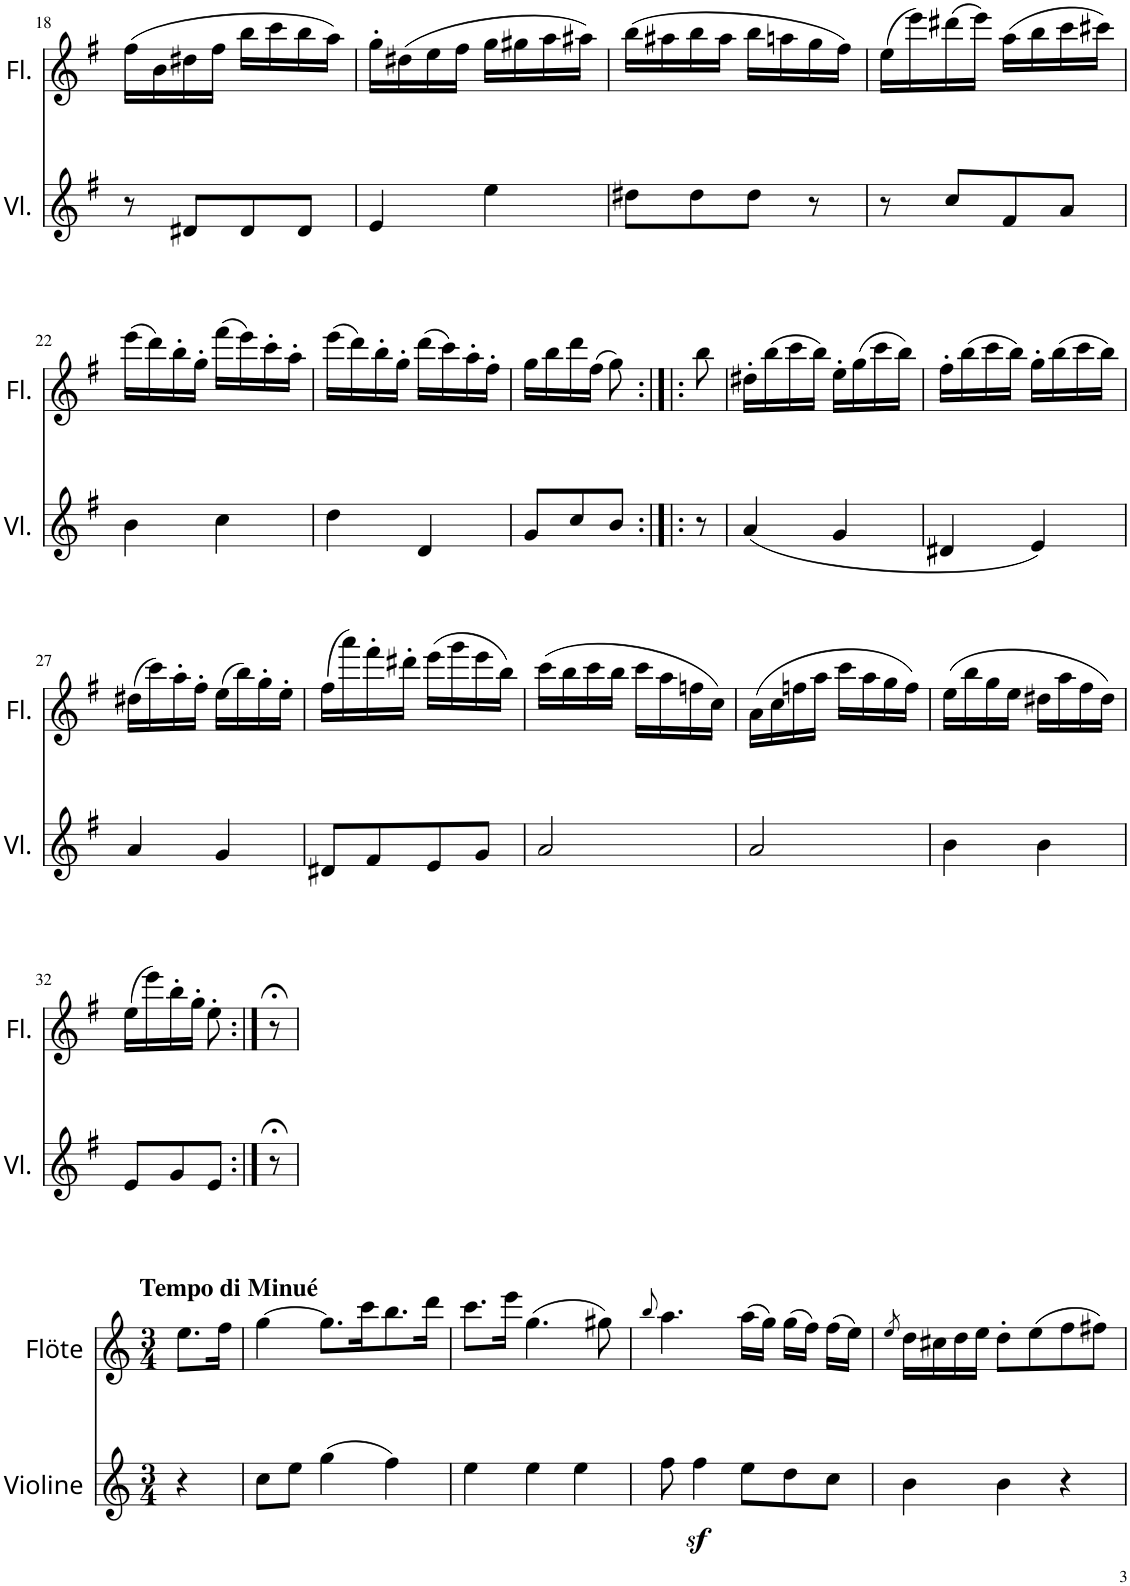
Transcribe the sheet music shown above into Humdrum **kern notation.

**kern	**kern
*part2	*part1
*staff2	*staff1
*I"Violine	*I"Flöte
*I'Vl.	*I'Fl.
!!LO:PB:g=z
*clefG2	*clefG2
*k[f#]	*k[f#]
*M2/4	*M2/4
=18	=18
8r	(16ff#\LL
.	16b\
8d#X/L	16dd#X\
.	16ff#\JJ
8d#/	16bb\LL
.	16ccc\
8d#/J	16bb\
.	16aa\JJ)
=19	=19
4e/	16gg'\LL
.	(16dd#X\
.	16ee\
.	16ff#\JJ
4ee\	16gg\LL
.	16gg#X\
.	16aa\
.	16aa#X\JJ)
=20	=20
8dd#X\L	(16bb\LL
.	16aa#X\
8dd#\	16bb\
.	16aa#\JJ
8dd#\J	16bb\LL
.	16aan\
8r	16gg\
.	16ff#\JJ)
=21	=21
8r	(16ee\LL
.	16eee\)
8cc/L	(16ddd#X\
.	16eee\JJ)
8f#/	(16aa\LL
.	16bb\
8a/J	16ccc\
.	16ccc#X\JJ)
!!LO:LB:g=z
=22	=22
4b\	(16eee\LL
.	16ddd\)
.	16bb'\
.	16gg'\JJ
4cc\	(16fff#\LL
.	16eee\)
.	16ccc'\
.	16aa'\JJ
=23	=23
4dd\	(16eee\LL
.	16ddd\)
.	16bb'\
.	16gg'\JJ
4d/	(16ddd\LL
.	16ccc\)
.	16aa'\
.	16ff#'\JJ
=24	=24
8g/L	16gg\LL
.	16bb\
8cc/	16ddd\
.	(16ff#\JJ
8b/J	8gg\)
=24X3:|!|:	=24X3:|!|:
8r	8bb\
=25	=25
(<4a/	16dd#X'\LL
.	(16bb\
.	16ccc\
.	16bb\JJ)
4g/	16ee'\LL
.	(16gg\
.	16ccc\
.	16bb\JJ)
=26	=26
4d#X/	16ff#'\LL
.	(16bb\
.	16ccc\
.	16bb\JJ)
4e/)	16gg'\LL
.	(16bb\
.	16ccc\
.	16bb\JJ)
!!LO:LB:g=z
=27	=27
4a/	(16dd#X\LL
.	16ccc\)
.	16aa'\
.	16ff#'\JJ
4g/	(16ee\LL
.	16bb\)
.	16gg'\
.	16ee'\JJ
=28	=28
8d#X/L	(16ff#\LL
.	16aaa\)
8f#/	16fff#'\
.	16ddd#X'\JJ
8e/	(16eee\LL
.	16ggg\
8g/J	16eee\
.	16bb\JJ)
=29	=29
2a/	(16ccc\LL
.	16bb\
.	16ccc\
.	16bb\JJ
.	16ccc\LL
.	16aa\
.	16ffn\
.	16cc\JJ)
=30	=30
2a/	(16a\LL
.	16cc\
.	16ffn\
.	16aa\JJ
.	16ccc\LL
.	16aa\
.	16gg\
.	16ff\JJ)
=31	=31
4b\	(16ee\LL
.	16bb\
.	16gg\
.	16ee\JJ
4b\	16dd#X\LL
.	16aa\
.	16ff#\
.	16dd#\JJ)
!!LO:LB:g=z
=32	=32
8e/L	(16ee\LL
.	16eee\)
8g/	16bb'\
.	16gg'\JJ
8e/J	8ee'\
=33:|!	=33:|!
8r;<	8r;<
!!LO:LB:g=z
=	=
*k[]	*k[]
*M3/4	*M3/4
!	!LO:TX:a:B:t=Tempo di Minué
4r	8.ee\L
.	16ff\Jk
=1	=1
8cc\L	[4gg\
8ee\J	.
(4gg\	8.gg\L]
.	16ccc\K
4ff\)	8.bb\
.	16ddd\Jk
=2	=2
4ee\	8.ccc\L
.	16eee\Jk
4ee\	(4.gg\
4ee\	.
.	8gg#X\)
=3	=3
.	8qbb/
8ff\	4.aa\
4ffz<\	.
8ee\L	(16aa\LL
.	16gg\JJ)
8dd\	(16gg\LL
.	16ff\JJ)
8cc\J	(16ff\LL
.	16ee\JJ)
=4	=4
.	8qee/
4b\	16dd\LL
.	16cc#X\
.	16dd\
.	16ee\JJ
4b\	8dd'\L
.	(8ee\
4r	8ff\
.	8ff#X\J)
=	=
*-	*-
